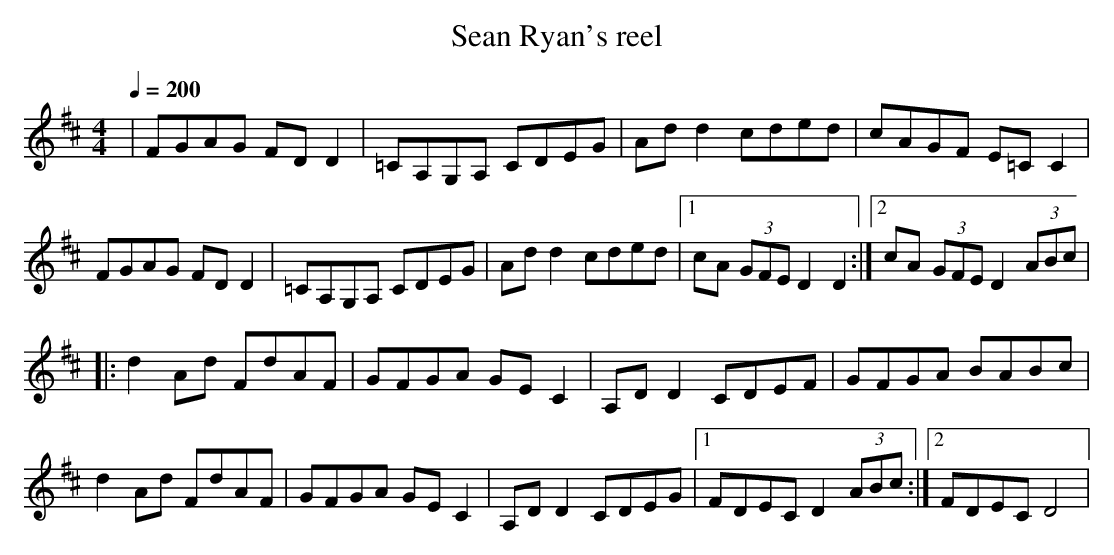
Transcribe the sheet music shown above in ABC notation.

X:1
T:Sean Ryan's reel
M:4/4
L:1/8
Q:1/4=200
K:D
|FGAG FDD2|=CA,G,A, CDEG|Add2 cded|cAGF E=CC2|
FGAG FDD2|=CA,G,A, CDEG|Add2 cded|1 cA (3GFE D2D2:|2 cA (3GFE D2 (3ABc|
|:d2Ad FdAF|GFGA GEC2|A,DD2 CDEF|GFGA BABc|
d2Ad FdAF|GFGA GEC2|A,DD2 CDEG|1 FDEC D2 (3ABc:|2 FDEC D4|
